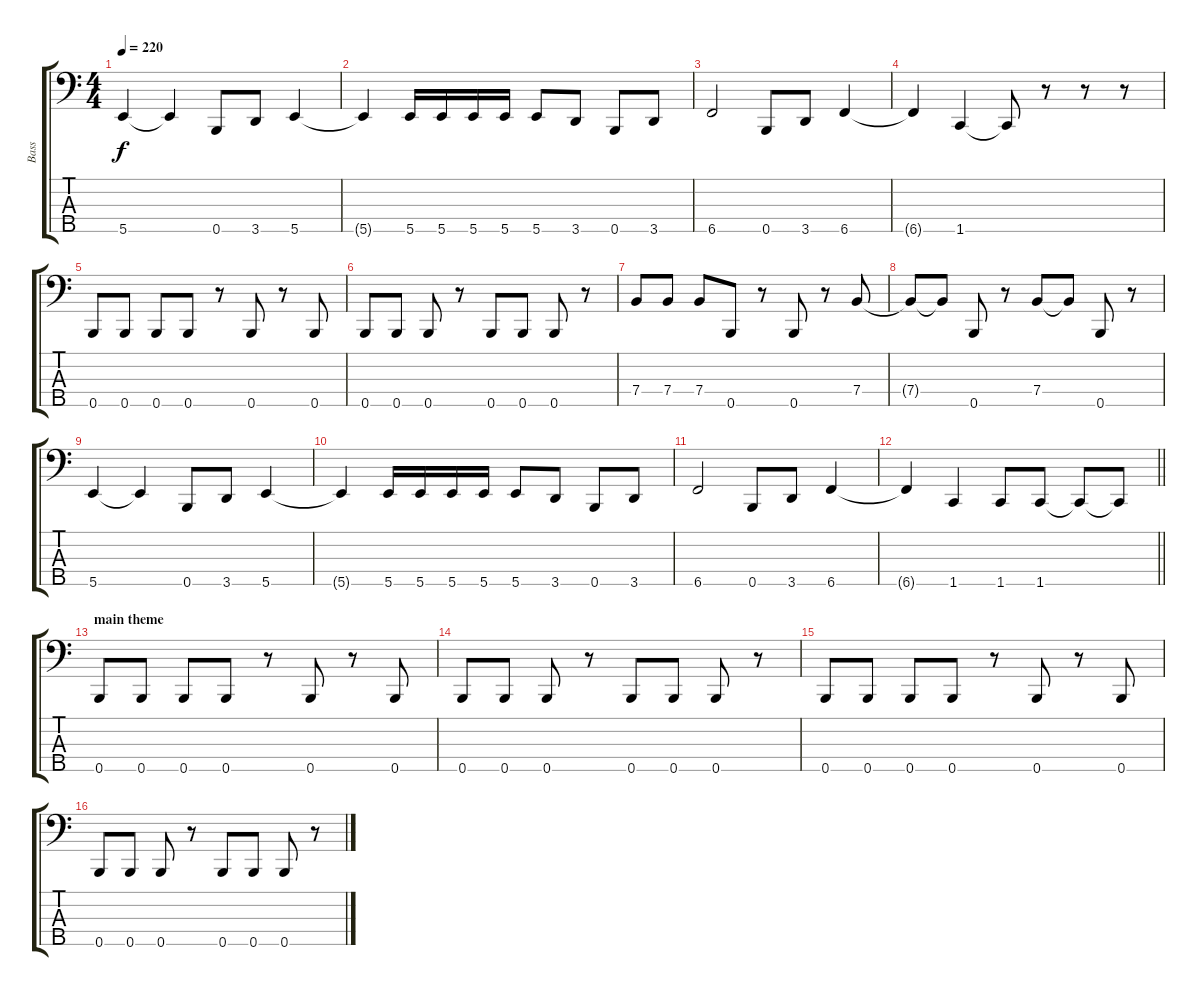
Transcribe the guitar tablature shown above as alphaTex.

\track ("Bass" "Bass") {instrument electricbasspick}
\staff {score tabs}
\tuning (G2 D2 A1 E1 B0) {hide}
\ts (4 4)
\section ("" "")
\tempo 220
\clef f4
\ks c
5.5.4{dy f} 5.5{t}.4 0.5.8 3.5.8 5.5.4 |
5.5{t}.4 5.5.16 5.5.16 5.5.16 5.5.16 5.5.8 3.5.8 0.5.8 3.5.8 |
6.5.2 0.5.8 3.5.8 6.5.4 |
6.5{t}.4 1.5.4 1.5{t}.8 r.8 r.8 r.8 |
0.5.8 0.5.8 0.5.8 0.5.8 r.8 0.5.8 r.8 0.5.8 |
0.5.8 0.5.8 0.5.8 r.8 0.5.8 0.5.8 0.5.8 r.8 |
7.4.8 7.4.8 7.4.8 0.5.8 r.8 0.5.8 r.8 7.4.8 |
7.4{t}.8 7.4{t}.8 0.5.8 r.8 7.4.8 7.4{t}.8 0.5.8 r.8 |
5.5.4 5.5{t}.4 0.5.8 3.5.8 5.5.4 |
5.5{t}.4 5.5.16 5.5.16 5.5.16 5.5.16 5.5.8 3.5.8 0.5.8 3.5.8 |
6.5.2 0.5.8 3.5.8 6.5.4 |
\barLineRight lightlight
6.5{t}.4 1.5.4 1.5.8 1.5.8 1.5{t}.8 1.5{t}.8 |
\section ("" "main theme")
0.5.8 0.5.8 0.5.8 0.5.8 r.8 0.5.8 r.8 0.5.8 |
0.5.8 0.5.8 0.5.8 r.8 0.5.8 0.5.8 0.5.8 r.8 |
0.5.8 0.5.8 0.5.8 0.5.8 r.8 0.5.8 r.8 0.5.8 |
0.5.8 0.5.8 0.5.8 r.8 0.5.8 0.5.8 0.5.8 r.8
